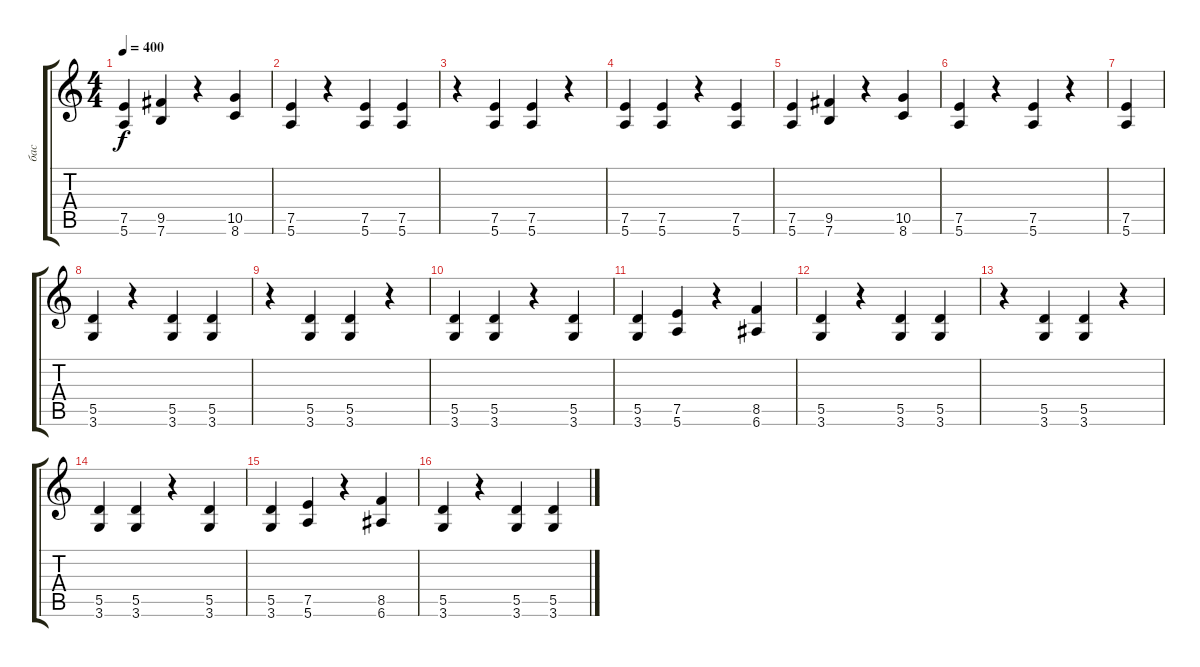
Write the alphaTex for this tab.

\track ("бас" "бас") {instrument acousticbass}
\staff {score tabs}
\tuning (E4 B3 G3 D3 A2 E2) {hide}
\ts (4 4)
\tempo 400
\clef g2
\ks c
(7.5 5.6).4{dy f} (9.5 7.6).4 r.4 (10.5 8.6).4 |
(7.5 5.6).4 r.4 (7.5 5.6).4 (7.5 5.6).4 |
r.4 (7.5 5.6).4 (7.5 5.6).4 r.4 |
(7.5 5.6).4 (7.5 5.6).4 r.4 (7.5 5.6).4 |
(7.5 5.6).4 (9.5 7.6).4 r.4 (10.5 8.6).4 |
(7.5 5.6).4 r.4 (7.5 5.6).4 r.4 |
(7.5 5.6).4 |
(5.5 3.6).4 r.4 (5.5 3.6).4 (5.5 3.6).4 |
r.4 (5.5 3.6).4 (5.5 3.6).4 r.4 |
(5.5 3.6).4 (5.5 3.6).4 r.4 (5.5 3.6).4 |
(5.5 3.6).4 (7.5 5.6).4 r.4 (8.5 6.6).4 |
(5.5 3.6).4 r.4 (5.5 3.6).4 (5.5 3.6).4 |
r.4 (5.5 3.6).4 (5.5 3.6).4 r.4 |
(5.5 3.6).4 (5.5 3.6).4 r.4 (5.5 3.6).4 |
(5.5 3.6).4 (7.5 5.6).4 r.4 (8.5 6.6).4 |
(5.5 3.6).4 r.4 (5.5 3.6).4 (5.5 3.6).4
